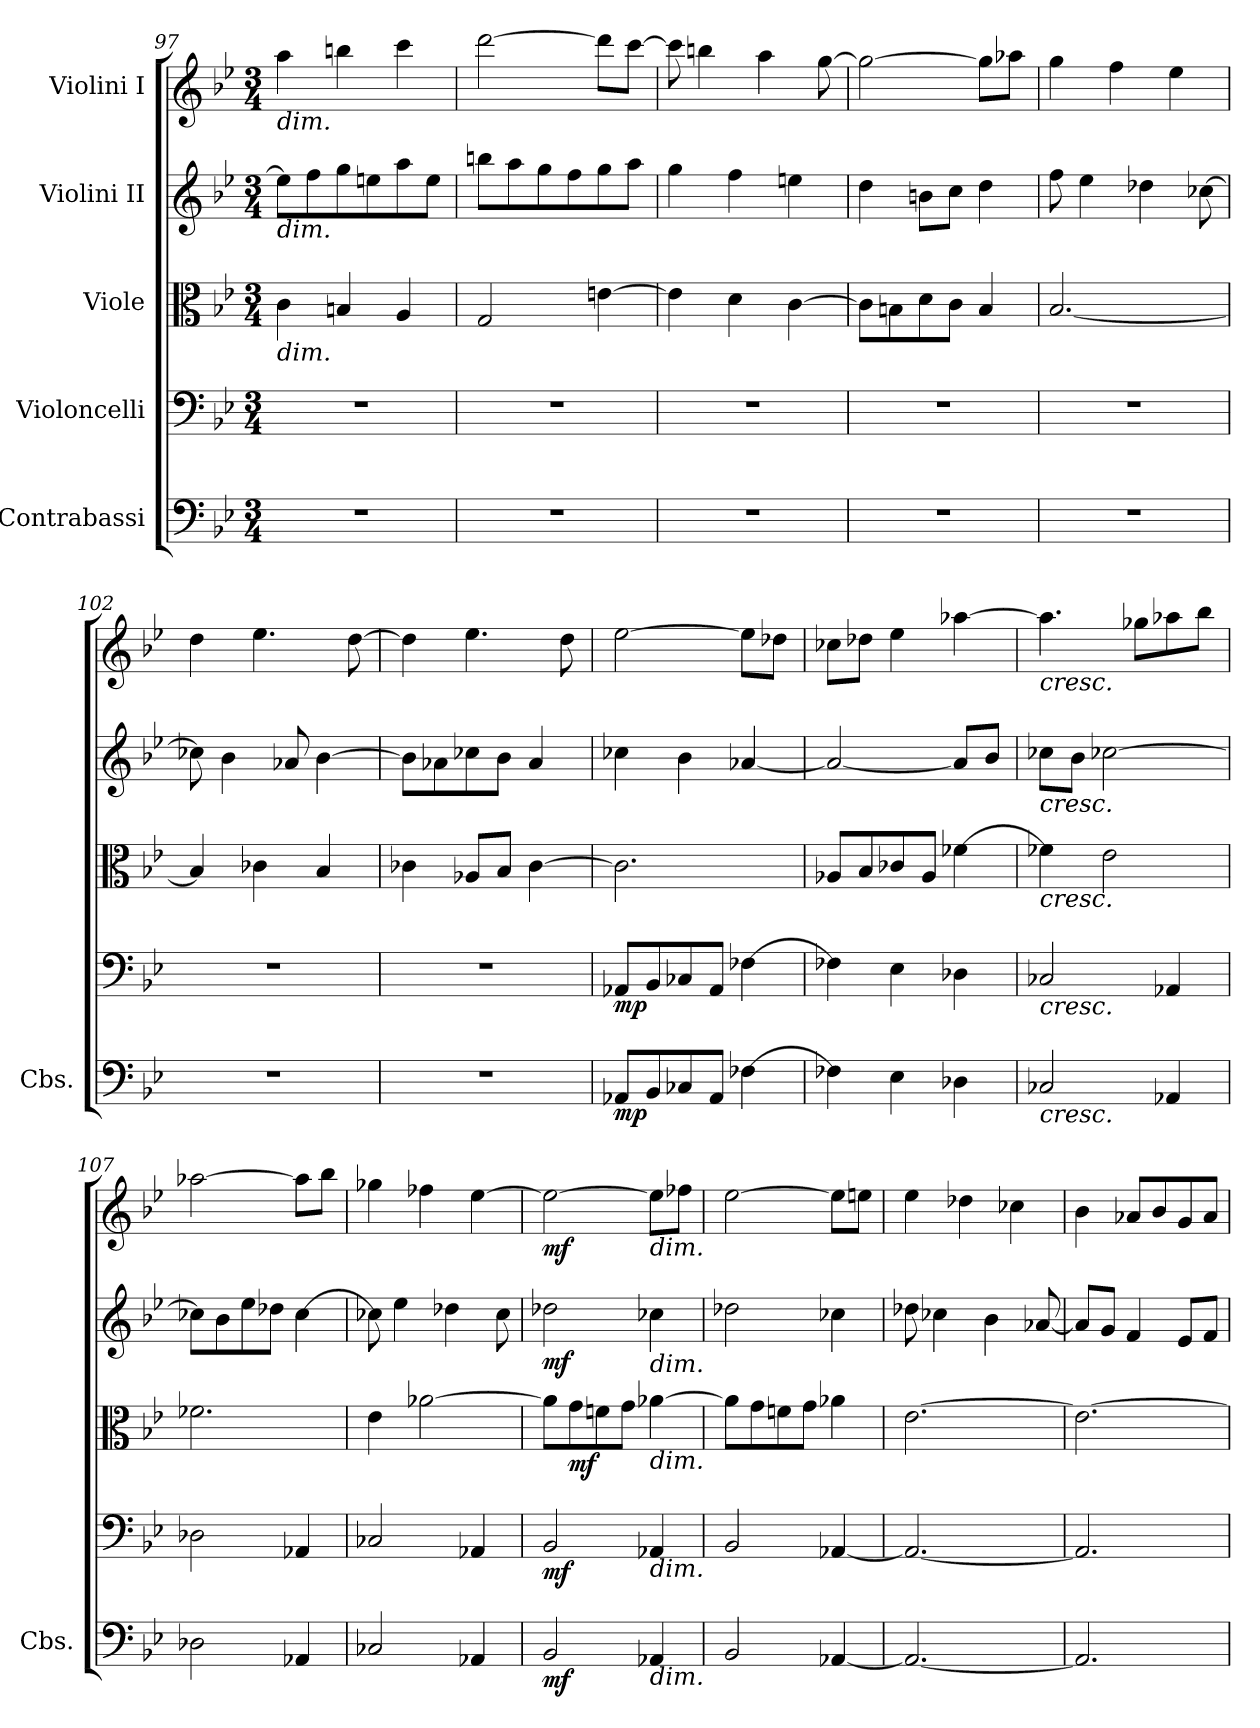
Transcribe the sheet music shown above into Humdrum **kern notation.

**kern	**dynam	**kern	**dynam	**kern	**dynam	**kern	**dynam	**kern	**dynam
*part5	*part5	*part4	*part4	*part3	*part3	*part2	*part2	*part1	*part1
*staff5	*staff5	*staff4	*staff4	*staff3	*staff3	*staff2	*staff2	*staff1	*staff1
*I"Contrabassi	*	*I"Violoncelli	*	*I"Viole	*	*I"Violini II	*	*I"Violini I	*
*I'Cbs.	*	*	*	*	*	*	*	*	*
!!LO:LB:g=z
*clefF4	*	*clefF4	*	*clefC3	*	*clefG2	*	*clefG2	*
*ITrd7c12	*	*	*	*	*	*	*	*	*
*k[b-e-]	*	*k[b-e-]	*	*k[b-e-]	*	*k[b-e-]	*	*k[b-e-]	*
*M3/4	*	*M3/4	*	*M3/4	*	*M3/4	*	*M3/4	*
=97	=97	=97	=97	=97	=97	=97	=97	=97	=97
!	!	!	!	!	!	!	!	!LO:TX:b:i:t=dim.	!
!	!	!	!	!	!	!LO:TX:b:i:t=dim.	!	!	!
!	!	!	!	!LO:TX:b:i:t=dim.	!	!	!	!	!
2.r	.	2.r	.	4c\	.	8ee\L]	.	4aa\	.
.	.	.	.	.	.	8ff\	.	.	.
.	.	.	.	4Bn/	.	8gg\	.	4bbn\	.
.	.	.	.	.	.	8een\	.	.	.
.	.	.	.	4A/	.	8aa\	.	4ccc\	.
.	.	.	.	.	.	8ee\J	.	.	.
=98	=98	=98	=98	=98	=98	=98	=98	=98	=98
2.r	.	2.r	.	2G/	.	8bbn\L	.	[2ddd\	.
.	.	.	.	.	.	8aa\	.	.	.
.	.	.	.	.	.	8gg\	.	.	.
.	.	.	.	.	.	8ff\	.	.	.
.	.	.	.	[4en\	.	8gg\	.	8ddd\L]	.
.	.	.	.	.	.	8aa\J	.	[8ccc\J	.
=99	=99	=99	=99	=99	=99	=99	=99	=99	=99
2.r	.	2.r	.	4e\]	.	4gg\	.	8ccc\]	.
.	.	.	.	.	.	.	.	4bbn\	.
.	.	.	.	4d\	.	4ff\	.	.	.
.	.	.	.	.	.	.	.	4aa\	.
.	.	.	.	[4c\	.	4een\	.	.	.
.	.	.	.	.	.	.	.	[8gg\	.
=100	=100	=100	=100	=100	=100	=100	=100	=100	=100
2.r	.	2.r	.	8c\L]	.	4dd\	.	2gg\_	.
.	.	.	.	8Bn\	.	.	.	.	.
.	.	.	.	8d\	.	8bn\L	.	.	.
.	.	.	.	8c\J	.	8cc\J	.	.	.
.	.	.	.	4B/	.	4dd\	.	8gg\L]	.
.	.	.	.	.	.	.	.	8aa-X\J	.
=101	=101	=101	=101	=101	=101	=101	=101	=101	=101
2.r	.	2.r	.	[2.B-/	.	8ff\	.	4gg\	.
.	.	.	.	.	.	4ee-\	.	.	.
.	.	.	.	.	.	.	.	4ff\	.
.	.	.	.	.	.	4dd-X\	.	.	.
.	.	.	.	.	.	.	.	4ee-\	.
.	.	.	.	.	.	[8cc-X\	.	.	.
=102	=102	=102	=102	=102	=102	=102	=102	=102	=102
2.r	.	2.r	.	4B-/]	.	8cc-X\]	.	4dd\	.
.	.	.	.	.	.	4b-\	.	.	.
.	.	.	.	4c-X\	.	.	.	4.ee-\	.
.	.	.	.	.	.	8a-X/	.	.	.
.	.	.	.	4B-/	.	[4b-\	.	.	.
.	.	.	.	.	.	.	.	[8dd\	.
=103	=103	=103	=103	=103	=103	=103	=103	=103	=103
2.r	.	2.r	.	4c-X\	.	8b-\L]	.	4dd\]	.
.	.	.	.	.	.	8a-X\	.	.	.
.	.	.	.	8A-X/L	.	8cc-X\	.	4.ee-\	.
.	.	.	.	8B-/J	.	8b-\J	.	.	.
.	.	.	.	[4c-\	.	4a-/	.	.	.
.	.	.	.	.	.	.	.	8dd\	.
=104	=104	=104	=104	=104	=104	=104	=104	=104	=104
!	!LO:DY:b	!	!LO:DY:b	!	!	!	!	!	!
8AAA-X/L	mp	8AA-X/L	mp	2.c-\]	.	4cc-X\	.	[2ee-\	.
8BBB-/	.	8BB-/	.	.	.	.	.	.	.
8CC-X/	.	8C-X/	.	.	.	4b-\	.	.	.
8AAA-/J	.	8AA-/J	.	.	.	.	.	.	.
[4FF-X\	.	[4F-X\	.	.	.	[4a-X/	.	8ee-\L]	.
.	.	.	.	.	.	.	.	8dd-X\J	.
!!LO:PB:g=z
=105	=105	=105	=105	=105	=105	=105	=105	=105	=105
4FF-X\]	.	4F-X\]	.	8A-X/L	.	2a-/_	.	8cc-X\L	.
.	.	.	.	8B-/	.	.	.	8dd-X\J	.
4EE-\	.	4E-\	.	8c-X/	.	.	.	4ee-\	.
.	.	.	.	8A-/J	.	.	.	.	.
4DD-X\	.	4D-X\	.	[4f-X\	.	8a-/L]	.	[4aa-X\	.
.	.	.	.	.	.	8b-/J	.	.	.
=106	=106	=106	=106	=106	=106	=106	=106	=106	=106
!	!	!	!	!	!	!	!	!LO:TX:b:i:t=cresc.	!
!	!	!	!	!	!	!LO:TX:b:i:t=cresc.	!	!	!
!	!	!	!	!LO:TX:b:i:t=cresc.	!	!	!	!	!
!	!	!LO:TX:b:i:t=cresc.	!	!	!	!	!	!	!
!LO:TX:b:i:t=cresc.	!	!	!	!	!	!	!	!	!
2CC-X/	.	2C-X/	.	4f-X\]	.	8cc-X\L	.	4.aa-\]	.
.	.	.	.	.	.	8b-\J	.	.	.
.	.	.	.	2e-\	.	[2cc-X\	.	.	.
.	.	.	.	.	.	.	.	8gg-X\L	.
4AAA-X/	.	4AA-X/	.	.	.	.	.	8aa-X\	.
.	.	.	.	.	.	.	.	8bb-\J	.
=107	=107	=107	=107	=107	=107	=107	=107	=107	=107
2DD-X\	.	2D-X\	.	2.f-X\	.	8cc-X\L]	.	[2aa-X\	.
.	.	.	.	.	.	8b-\	.	.	.
.	.	.	.	.	.	8ee-\	.	.	.
.	.	.	.	.	.	8dd-X\J	.	.	.
4AAA-X/	.	4AA-X/	.	.	.	[4cc-\	.	8aa-\L]	.
.	.	.	.	.	.	.	.	8bb-\J	.
=108	=108	=108	=108	=108	=108	=108	=108	=108	=108
2CC-X/	.	2C-X/	.	4e-\	.	8cc-X\]	.	4gg-X\	.
.	.	.	.	.	.	4ee-\	.	.	.
.	.	.	.	[2a-X\	.	.	.	4ff-X\	.
.	.	.	.	.	.	4dd-X\	.	.	.
4AAA-X/	.	4AA-X/	.	.	.	.	.	[4ee-\	.
.	.	.	.	.	.	8cc-\	.	.	.
=109	=109	=109	=109	=109	=109	=109	=109	=109	=109
!	!LO:DY:b	!	!LO:DY:b	!	!	!	!LO:DY:b	!	!LO:DY:b
2BBB-/	mf	2BB-/	mf	8a-\L]	.	2dd-X\	mf	2ee-\_	mf
!	!	!	!	!	!LO:DY:b	!	!	!	!
.	.	.	.	8g\	mf	.	.	.	.
.	.	.	.	8fn\	.	.	.	.	.
.	.	.	.	8g\J	.	.	.	.	.
!	!	!	!	!	!	!	!	!LO:TX:b:i:t=dim.	!
!	!	!	!	!	!	!LO:TX:b:i:t=dim.	!	!	!
!	!	!	!	!LO:TX:b:i:t=dim.	!	!	!	!	!
!	!	!LO:TX:b:i:t=dim.	!	!	!	!	!	!	!
!LO:TX:b:i:t=dim.	!	!	!	!	!	!	!	!	!
4AAA-X/	.	4AA-X/	.	[4a-X\	.	4cc-X\	.	8ee-\L]	.
.	.	.	.	.	.	.	.	8ff-X\J	.
=110	=110	=110	=110	=110	=110	=110	=110	=110	=110
2BBB-/	.	2BB-/	.	8a-\L]	.	2dd-X\	.	[2ee-\	.
.	.	.	.	8g\	.	.	.	.	.
.	.	.	.	8fn\	.	.	.	.	.
.	.	.	.	8g\J	.	.	.	.	.
[4AAA-X/	.	[4AA-X/	.	4a-X\	.	4cc-X\	.	8ee-\L]	.
.	.	.	.	.	.	.	.	8een\J	.
=111	=111	=111	=111	=111	=111	=111	=111	=111	=111
2.AAA-/_	.	2.AA-/_	.	[2.e-\	.	8dd-X\	.	4ee-\	.
.	.	.	.	.	.	4cc-X\	.	.	.
.	.	.	.	.	.	.	.	4dd-X\	.
.	.	.	.	.	.	4b-\	.	.	.
.	.	.	.	.	.	.	.	4cc-X\	.
.	.	.	.	.	.	[8a-X/	.	.	.
=112	=112	=112	=112	=112	=112	=112	=112	=112	=112
2.AAA-/]	.	2.AA-/]	.	2.e-\_	.	8a-/L]	.	4b-\	.
.	.	.	.	.	.	8g/J	.	.	.
.	.	.	.	.	.	4f/	.	8a-X/L	.
.	.	.	.	.	.	.	.	8b-/	.
.	.	.	.	.	.	8e-/L	.	8g/	.
.	.	.	.	.	.	8f/J	.	8a-/J	.
=	=	=	=	=	=	=	=	=	=
*-	*-	*-	*-	*-	*-	*-	*-	*-	*-
